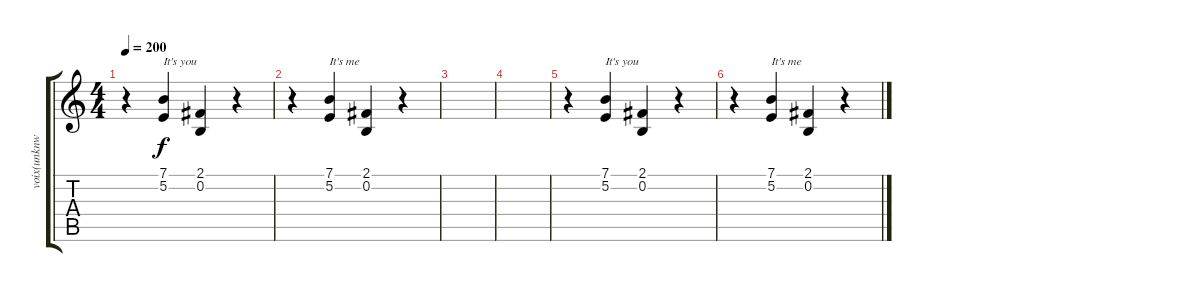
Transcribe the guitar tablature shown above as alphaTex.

\track ("voix(unknwon bastard)" "voix(unknw") {instrument trombone}
\staff {score tabs}
\tuning (E4 B3 G3 D3 A2 E2) {hide}
\ts (4 4)
\tempo 200
\clef g2
\ks c
r.4{dy f} (7.1 5.2).4{txt "It's you"} (2.1 0.2).4 r.4 |
r.4 (7.1 5.2).4{txt "It's me"} (2.1 0.2).4 r.4 |
|
|
r.4 (7.1 5.2).4{txt "It's you"} (2.1 0.2).4 r.4 |
r.4 (7.1 5.2).4{txt "It's me"} (2.1 0.2).4 r.4
